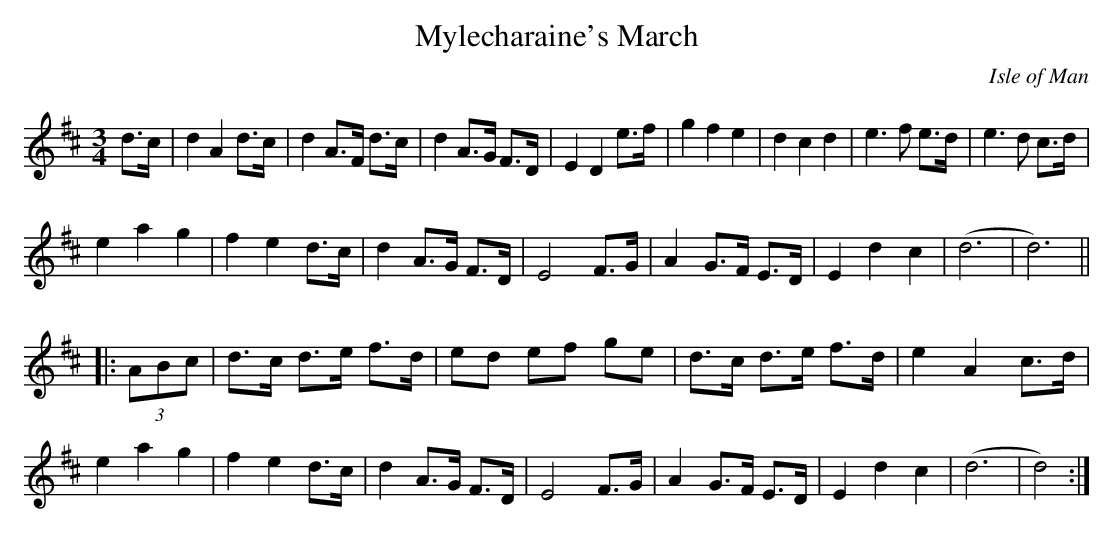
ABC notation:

X:1
T:Mylecharaine's March
M:3/4
O:Isle of Man
K:D major
d>c |\
d2 A2 d>c | d2 A>F d>c | \
d2 A>G F>D | E2 D2 e>f |\
g2 f2 e2 | d2c2 d2 | e3f e>d | e3 d c>d |
e2 a2 g2 | f2 e2 d>c | d2 A>G F>D | E4 F>G |\
A2 G>F E>D | E2 d2 c2 | (d6 | d6)||
|: (3ABc |\
d>c d>e f>d | ed ef ge| \
d>c d>e f>d | e2 A2 c>d|
e2 a2 g2 | f2 e2 d>c | d2 A>G F>D| E4 F>G |\
A2 G>F E>D | E2 d2 c2 | (d6 | d4) :|
